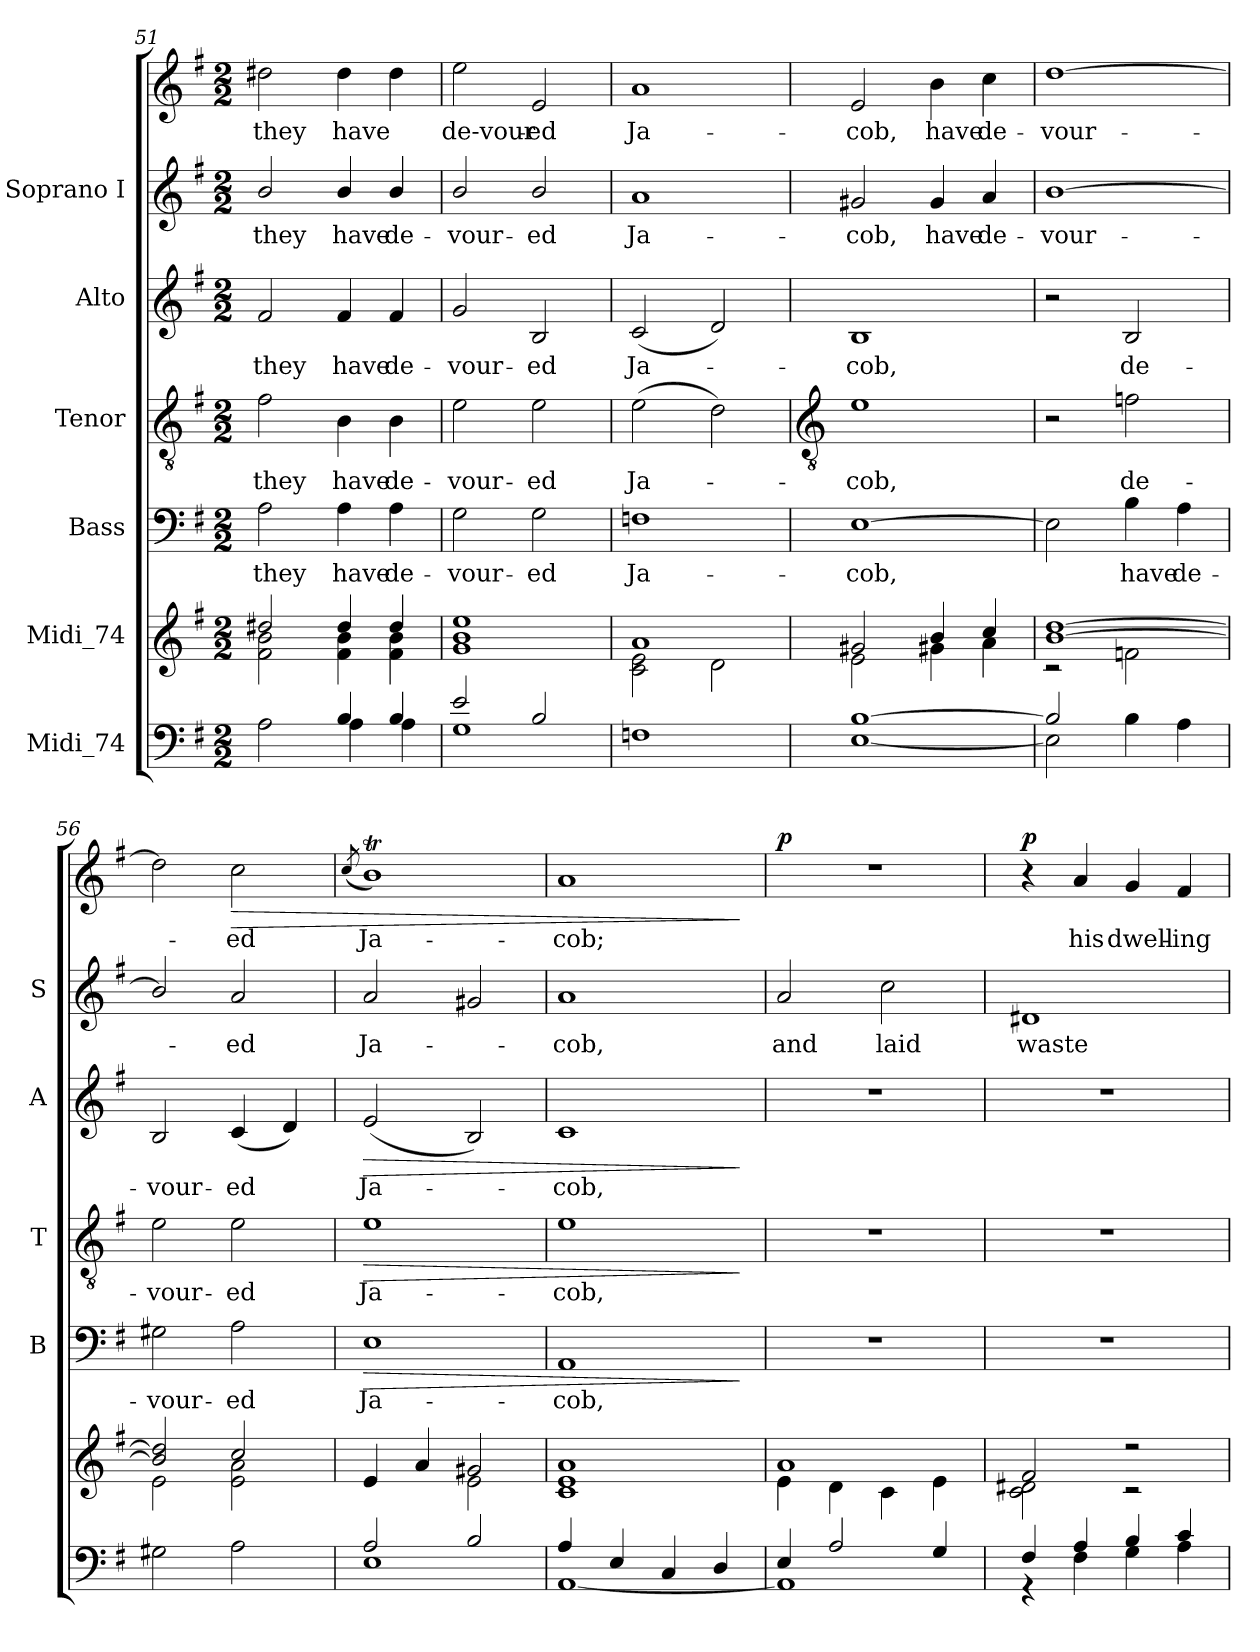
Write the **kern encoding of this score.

**kern	**kern	**kern	**text	**dynam	**kern	**text	**dynam	**kern	**text	**dynam	**kern	**text	**kern	**text	**dynam
*part6	*part5	*part4	*part4	*part4	*part3	*part3	*part3	*part2	*part2	*part2	*part1	*part1	*part1	*part1	*part1
*staff7	*staff6	*staff5	*staff5	*staff5	*staff4	*staff4	*staff4	*staff3	*staff3	*staff3	*staff2	*staff2	*staff1	*staff1	*staff1/2
*I"Midi_74	*I"Midi_74	*I"Bass	*	*	*I"Tenor	*	*	*I"Alto	*	*	*I"Soprano I	*	*	*	*
*	*	*I'B	*	*	*I'T	*	*	*I'A	*	*	*I'S	*	*	*	*
*clefF4	*clefG2	*clefF4	*	*	*clefGv2	*	*	*clefG2	*	*	*clefG2	*	*clefG2	*	*
*k[f#]	*k[f#]	*k[f#]	*	*	*k[f#]	*	*	*k[f#]	*	*	*k[f#]	*	*k[f#]	*	*
*G:	*G:	*G:	*	*	*G:	*	*	*G:	*	*	*G:	*	*G:	*	*
*M2/2	*M2/2	*M2/2	*	*	*M2/2	*	*	*M2/2	*	*	*M2/2	*	*M2/2	*	*
=51	=51	=51	=51	=51	=51	=51	=51	=51	=51	=51	=51	=51	=51	=51	=51
*^	*^	*	*	*	*	*	*	*	*	*	*	*	*	*	*
!	!	!	!	!	!LO:LY:b	!	!	!LO:LY:b	!	!	!LO:LY:b	!	!	!LO:LY:b	!	!LO:LY:b	!
2A\	2ryy	2dd#X/	2f#\ 2b\	2A	they	.	2f#	they	.	2f#	they	.	2b/	they	2dd#X	they	.
!	!	!	!	!	!LO:LY:b	!	!	!LO:LY:b	!	!	!LO:LY:b	!	!	!LO:LY:b	!	!LO:LY:b	!
4B/	4A\	4dd#/	4f#\ 4b\	4A	have	.	4B	have	.	4f#	have	.	4b/	have	4dd#	have	.
!	!	!	!	!	!LO:LY:b	!	!	!LO:LY:b	!	!	!LO:LY:b	!	!	!LO:LY:b	!	!	!
4B/	4A\	4dd#/	4f#\ 4b\	4A	de-	.	4B	de-	.	4f#	de-	.	4b/	de-	4dd#	.	.
=52	=52	=52	=52	=52	=52	=52	=52	=52	=52	=52	=52	=52	=52	=52	=52	=52	=52
!	!	!	!	!	!LO:LY:b	!	!	!LO:LY:b	!	!	!LO:LY:b	!	!	!LO:LY:b	!	!LO:LY:b	!
2e/	1G\	1ee/	1g\ 1b\	2G	-vour-	.	2e	-vour-	.	2g	-vour-	.	2b/	vour-	2ee	-de-vour-	.
!	!	!	!	!	!LO:LY:b	!	!	!LO:LY:b	!	!	!LO:LY:b	!	!	!LO:LY:b	!	!LO:LY:b	!
2B/	.	.	.	2G	-ed	.	2e	-ed	.	2B	-ed	.	2b/	-ed	2e	-ed	.
=53	=53	=53	=53	=53	=53	=53	=53	=53	=53	=53	=53	=53	=53	=53	=53	=53	=53
!	!	!	!	!	!LO:LY:b	!	!	!LO:LY:b	!	!	!LO:LY:b	!	!	!LO:LY:b	!	!LO:LY:b	!
1Fn/	2ryy	1a/	2c\ 2e\	1Fn	Ja-	.	(>2e	Ja-	.	(<2c	Ja-	.	1a	-Ja-	1a	Ja-	.
.	2ryy	.	2d\	.	.	.	2d)	.	.	2d)	.	.	.	.	.	.	.
!!LO:LB:g=z
=54	=54	=54	=54	=54	=54	=54	=54	=54	=54	=54	=54	=54	=54	=54	=54	=54	=54
*	*	*	*	*	*	*	*clefGv2	*	*	*	*	*	*	*	*	*	*
!	!	!	!	!	!LO:LY:b	!	!	!LO:LY:b	!	!	!LO:LY:b	!	!	!LO:LY:b	!	!LO:LY:b	!
[1B/	[1E\	2g#X/	2e\	[1E	-cob,	.	1e	cob,	.	1B	cob,	.	2g#X	-cob,	2e	-cob,	.
!	!	!	!	!	!	!	!	!	!	!	!	!	!	!LO:LY:b	!	!LO:LY:b	!
.	.	4b/	4g#X\	.	.	.	.	.	.	.	.	.	4g#	have	4b	have	.
!	!	!	!	!	!	!	!	!	!	!	!	!	!	!LO:LY:b	!	!LO:LY:b	!
.	.	4cc/	4a\	.	.	.	.	.	.	.	.	.	4a	de-	4cc	de-	.
=55	=55	=55	=55	=55	=55	=55	=55	=55	=55	=55	=55	=55	=55	=55	=55	=55	=55
!	!	!	!	!	!	!	!	!	!	!	!	!	!	!LO:LY:b	!	!LO:LY:b	!
2B/]	2E\]	[1b/ [1dd/	2r	2E]	.	.	2r	.	.	2r	.	.	[1b	vour-	[1dd	-vour-	.
!	!	!	!	!	!LO:LY:b	!	!	!LO:LY:b	!	!	!LO:LY:b	!	!	!	!	!	!
4B\	2ryy	.	2fn\	4B	have	.	2fn	de-	.	2B	de-	.	.	.	.	.	.
!	!	!	!	!	!LO:LY:b	!	!	!	!	!	!	!	!	!	!	!	!
4A\	.	.	.	4A	de-	.	.	.	.	.	.	.	.	.	.	.	.
=56	=56	=56	=56	=56	=56	=56	=56	=56	=56	=56	=56	=56	=56	=56	=56	=56	=56
!	!	!	!	!	!LO:LY:b	!	!	!LO:LY:b	!	!	!LO:LY:b	!	!	!	!	!	!
2G#X\	2ryy	2b/] 2dd/]	2e\	2G#X	-vour-	.	2e	-vour-	.	2B	-vour-	.	2b/]	.	2dd]	.	.
!	!	!	!	!	!LO:LY:b	!	!	!LO:LY:b	!	!	!LO:LY:b	!	!	!LO:LY:b	!	!LO:LY:b	!LO:HP:b
2A\	2ryy	2cc/	2e\ 2a\	2A	-ed	.	2e	-ed	.	(<4c	-ed	.	2a	ed	2cc	ed	>
.	.	.	.	.	.	.	.	.	.	4d)	.	.	.	.	.	.	.
=57	=57	=57	=57	=57	=57	=57	=57	=57	=57	=57	=57	=57	=57	=57	=57	=57	=57
.	.	.	.	.	.	.	.	.	.	.	.	.	.	.	(<8qcc/	.	.
!	!	!	!	!	!LO:LY:b	!LO:HP:b	!	!LO:LY:b	!LO:HP:b	!	!LO:LY:b	!LO:HP:b	!	!LO:LY:b	!	!LO:LY:b	!
2A/	1E\	4e/	2ryy	1E	Ja-	>	1e	Ja-	>	(<2e	Ja-	>	2a	-Ja-	1bt)	Ja-	.
.	.	4a/	.	.	.	.	.	.	.	.	.	.	.	.	.	.	.
2B/	.	2g#X/	2e\	.	.	.	.	.	.	2B)	.	.	2g#X	.	.	.	.
=58	=58	=58	=58	=58	=58	=58	=58	=58	=58	=58	=58	=58	=58	=58	=58	=58	=58
!	!	!	!	!	!LO:LY:b	!	!	!LO:LY:b	!	!	!LO:LY:b	!	!	!LO:LY:b	!	!LO:LY:b	!
4A/	[1AA\	1a/	1c\ 1e\	1AA	-cob,	.	1e	-cob,	.	1c	cob,	.	1a	cob,	1a	cob;	.
4E/	.	.	.	.	.	.	.	.	.	.	.	.	.	.	.	.	.
4C/	.	.	.	.	.	.	.	.	.	.	.	.	.	.	.	.	.
4D/	.	.	.	.	.	.	.	.	.	.	.	.	.	.	.	.	.
*v	*v	*	*	*	*	*	*	*	*	*	*	*	*	*	*	*	*
*	*v	*v	*	*	*	*	*	*	*	*	*	*	*	*	*	*
.	.	.	.	]	.	.	]	.	.	]	.	.	.	.	]
=59	=59	=59	=59	=59	=59	=59	=59	=59	=59	=59	=59	=59	=59	=59	=59
*^	*^	*	*	*	*	*	*	*	*	*	*	*	*	*	*
!	!	!	!	!	!	!	!	!	!	!	!	!	!	!LO:LY:b	!	!	!LO:DY:b=2
4E/	1AA\]	1a/	4e\	1r	.	.	1r	.	.	1r	.	.	2a	and	1r	.	p
2A/	.	.	4d\	.	.	.	.	.	.	.	.	.	.	.	.	.	.
!	!	!	!	!	!	!	!	!	!	!	!	!	!	!LO:LY:b	!	!	!
.	.	.	4c\	.	.	.	.	.	.	.	.	.	2cc	laid	.	.	.
4G/	.	.	4e\	.	.	.	.	.	.	.	.	.	.	.	.	.	.
=60	=60	=60	=60	=60	=60	=60	=60	=60	=60	=60	=60	=60	=60	=60	=60	=60	=60
!	!	!	!	!	!	!	!	!	!	!	!	!	!	!LO:LY:b	!	!	!LO:DY:b
4F#/	4r	2f#/	2c\ 2d#X\	1r	.	.	1r	.	.	1r	.	.	1d#X	waste	4r	.	p
!	!	!	!	!	!	!	!	!	!	!	!	!	!	!	!	!LO:LY:b	!
4A/	4F#\	.	.	.	.	.	.	.	.	.	.	.	.	.	4a	his	.
!	!	!	!	!	!	!	!	!	!	!	!	!	!	!	!	!LO:LY:b	!
4B/	4G\	2r	2r	.	.	.	.	.	.	.	.	.	.	.	4g	dwell-	.
!	!	!	!	!	!	!	!	!	!	!	!	!	!	!	!	!LO:LY:b	!
4c/	4A\	.	.	.	.	.	.	.	.	.	.	.	.	.	4f#	-ing	.
*v	*v	*	*	*	*	*	*	*	*	*	*	*	*	*	*	*	*
*	*v	*v	*	*	*	*	*	*	*	*	*	*	*	*	*	*
=	=	=	=	=	=	=	=	=	=	=	=	=	=	=	=
*-	*-	*-	*-	*-	*-	*-	*-	*-	*-	*-	*-	*-	*-	*-	*-
